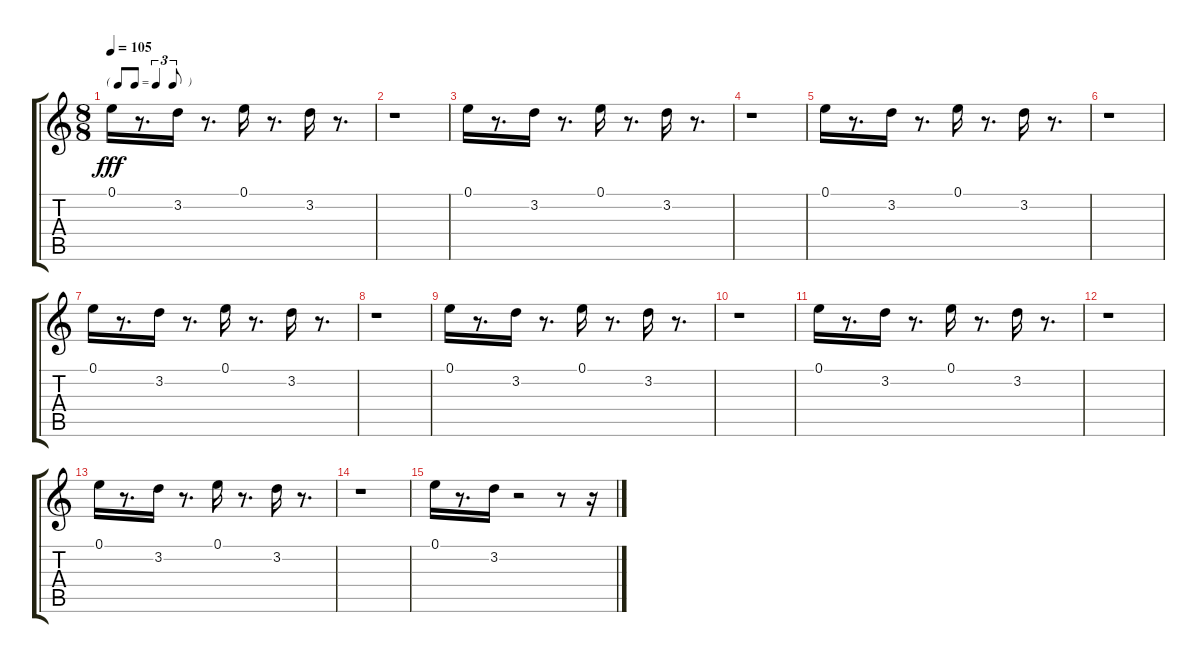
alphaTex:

\track "" {instrument electricguitarmuted}
\staff {score tabs}
\tuning (E4 B3 G3 D3 A2 E2) {hide}
\ts (8 8)
\tf triplet8th
\tempo 105
\clef g2
\ks c
0.1.16{dy fff} r.8{d} 3.2.16 r.8{d} 0.1.16 r.8{d} 3.2.16 r.8{d} |
r.1 |
0.1.16 r.8{d} 3.2.16 r.8{d} 0.1.16 r.8{d} 3.2.16 r.8{d} |
r.1 |
0.1.16 r.8{d} 3.2.16 r.8{d} 0.1.16 r.8{d} 3.2.16 r.8{d} |
r.1 |
0.1.16{volume 15} r.8{d} 3.2.16{volume 14} r.8{d} 0.1.16{volume 14} r.8{d} 3.2.16{volume 14} r.8{d} |
r.1 |
0.1.16{volume 12} r.8{d} 3.2.16{volume 11} r.8{d} 0.1.16{volume 11} r.8{d} 3.2.16{volume 11} r.8{d} |
r.1 |
0.1.16{volume 9} r.8{d} 3.2.16{volume 9} r.8{d} 0.1.16{volume 8} r.8{d} 3.2.16{volume 8} r.8{d} |
r.1 |
0.1.16{volume 6} r.8{d} 3.2.16{volume 5} r.8{d} 0.1.16{volume 5} r.8{d} 3.2.16{volume 5} r.8{d} |
r.1 |
0.1.16{volume 2} r.8{d} 3.2.16{volume 1} r.2 r.8 r.16
